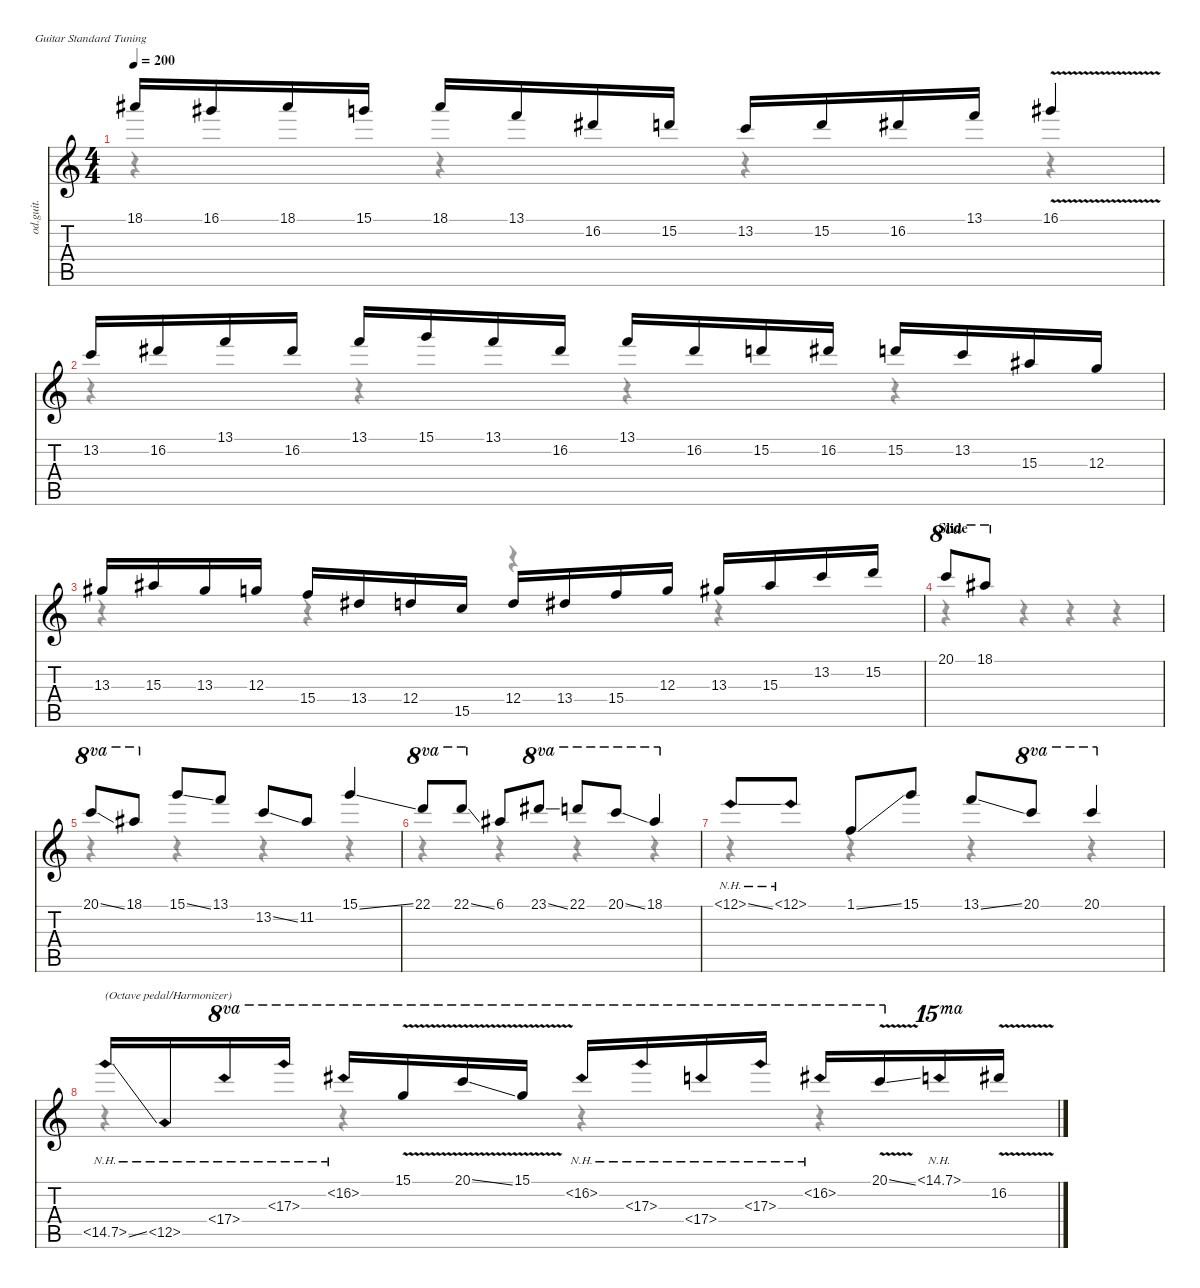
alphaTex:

\hideDynamics
\bracketExtendMode nobrackets
\otherSystemsTrackNameOrientation horizontal
\track ("Lead 1" "od.guit.") {instrument overdrivenguitar}
\staff {score tabs}
\tuning (E4 B3 G3 D3 A2 E2)
\voice
\ts (4 4)
\scale
1.07665
\tempo 200
\accidentals auto
\clef g2
\ottava regular
\simile none
\ks c
18.1{acc #}.16{dy f beam Up} 16.1{acc #}.16{beam Up} 18.1{acc #}.16{beam Up} 15.1.16{beam Up} 18.1{acc #}.16{beam Up} 13.1.16{beam Up} 16.2{acc #}.16{beam Up} 15.2.16{beam Up} 13.2.16{beam Up} 15.2.16{beam Up} 16.2{acc #}.16{beam Up} 13.1.16{beam Up} 16.1{v acc #}.4{beam Up} |
\scale
0.988084 13.2.16{beam Up} 16.2{acc #}.16{beam Up} 13.1.16{beam Up} 16.2{acc #}.16{beam Up} 13.1.16{beam Up} 15.1.16{beam Up} 13.1.16{beam Up} 16.2{acc #}.16{beam Up} 13.1.16{beam Up} 16.2{acc #}.16{beam Up} 15.2.16{beam Up} 16.2{acc #}.16{beam Up} 15.2.16{beam Up} 13.2.16{beam Up} 15.3{acc #}.16{beam Up} 12.3.16{beam Up} |
\scale
0.98573 13.3{acc #}.16{beam Up} 15.3{acc #}.16{beam Up} 13.3{acc #}.16{beam Up} 12.3.16{beam Up} 15.4.16{beam Up} 13.4{acc #}.16{beam Up} 12.4.16{beam Up} 15.5.16{beam Up} 12.4.16{beam Up} 13.4{acc #}.16{beam Up} 15.4.16{beam Up} 12.3.16{beam Up} 13.3{acc #}.16{beam Up} 15.3{acc #}.16{beam Up} 13.2.16{beam Up} 15.2.16{beam Up} |
\section ("" "Slide")
\scale
0.988084 20.1.8{ot 8va beam Up} 18.1{acc #}.8{ot 8va beam Up} |
\scale
0.988084 20.1{ss}.8{ot 8va beam Up} 18.1{acc #}.8{ot 8va beam Up} 15.1{ss}.8{beam Up} 13.1.8{beam Up} 13.2{ss}.8{beam Up} 11.2{acc #}.8{beam Up} 15.1{ss}.4{beam Up} |
\scale
0.973373 22.1.8{ot 8va beam Up} 22.1{ss}.8{ot 8va beam Up} 6.1{acc #}.8{beam Up} 23.1{ss acc #}.8{ot 8va beam Up} 22.1.8{ot 8va beam Up} 20.1{ss}.8{ot 8va beam Up} 18.1{acc #}.4{ot 8va beam Up} |
\scale
1.04918 13.1{nh ss}.8{beam Up} 13.1{nh}.8{beam Up} 1.1{ss}.8{beam Up} 15.1.8{beam Up} 13.1{ss}.8{beam Up} 20.1.8{ot 8va beam Up} 20.1.4{ot 8va beam Up} |
\scale
0.980336 15.5{nh ss}.16{txt "(Octave pedal/Harmonizer)" beam Up} 18.5{nh acc #}.16{beam Up} 17.4{nh}.16{ot 8va beam Up} 17.3{nh}.16{ot 8va beam Up} 16.2{nh acc #}.16{ot 8va beam Up} 15.1{v}.16{ot 8va beam Up} 20.1{v ss}.16{ot 8va beam Up} 15.1{v}.16{ot 8va beam Up} 16.2{nh acc #}.16{ot 8va beam Up} 17.3{nh}.16{ot 8va beam Up} 17.4{nh}.16{ot 8va beam Up} 17.3{nh}.16{ot 8va beam Up} 16.2{nh acc #}.16{ot 8va beam Up} 20.1{v ss}.16{ot 8va beam Up} 15.1{nh}.16{ot 15ma beam Up} 16.2{v acc #}.16{beam Up}
\voice
\clef g2
\ottava regular
\simile none
\ks c
r.4{dy mf beam Down} r.4{beam Down} r.4{beam Down} r.4{beam Down} |
r.4{beam Down} r.4{beam Down} r.4{beam Down} r.4{beam Down} |
r.4{beam Down} r.4{beam Down} r.4{beam Down} r.4{beam Down} |
r.4{beam Down} r.4{beam Down} r.4{beam Down} r.4{beam Down} |
r.4{beam Down} r.4{beam Down} r.4{beam Down} r.4{beam Down} |
r.4{beam Down} r.4{beam Down} r.4{beam Down} r.4{beam Down} |
r.4{beam Down} r.4{beam Down} r.4{beam Down} r.4{beam Down} |
r.4{beam Down} r.4{beam Down} r.4{beam Down} r.4{beam Down}
